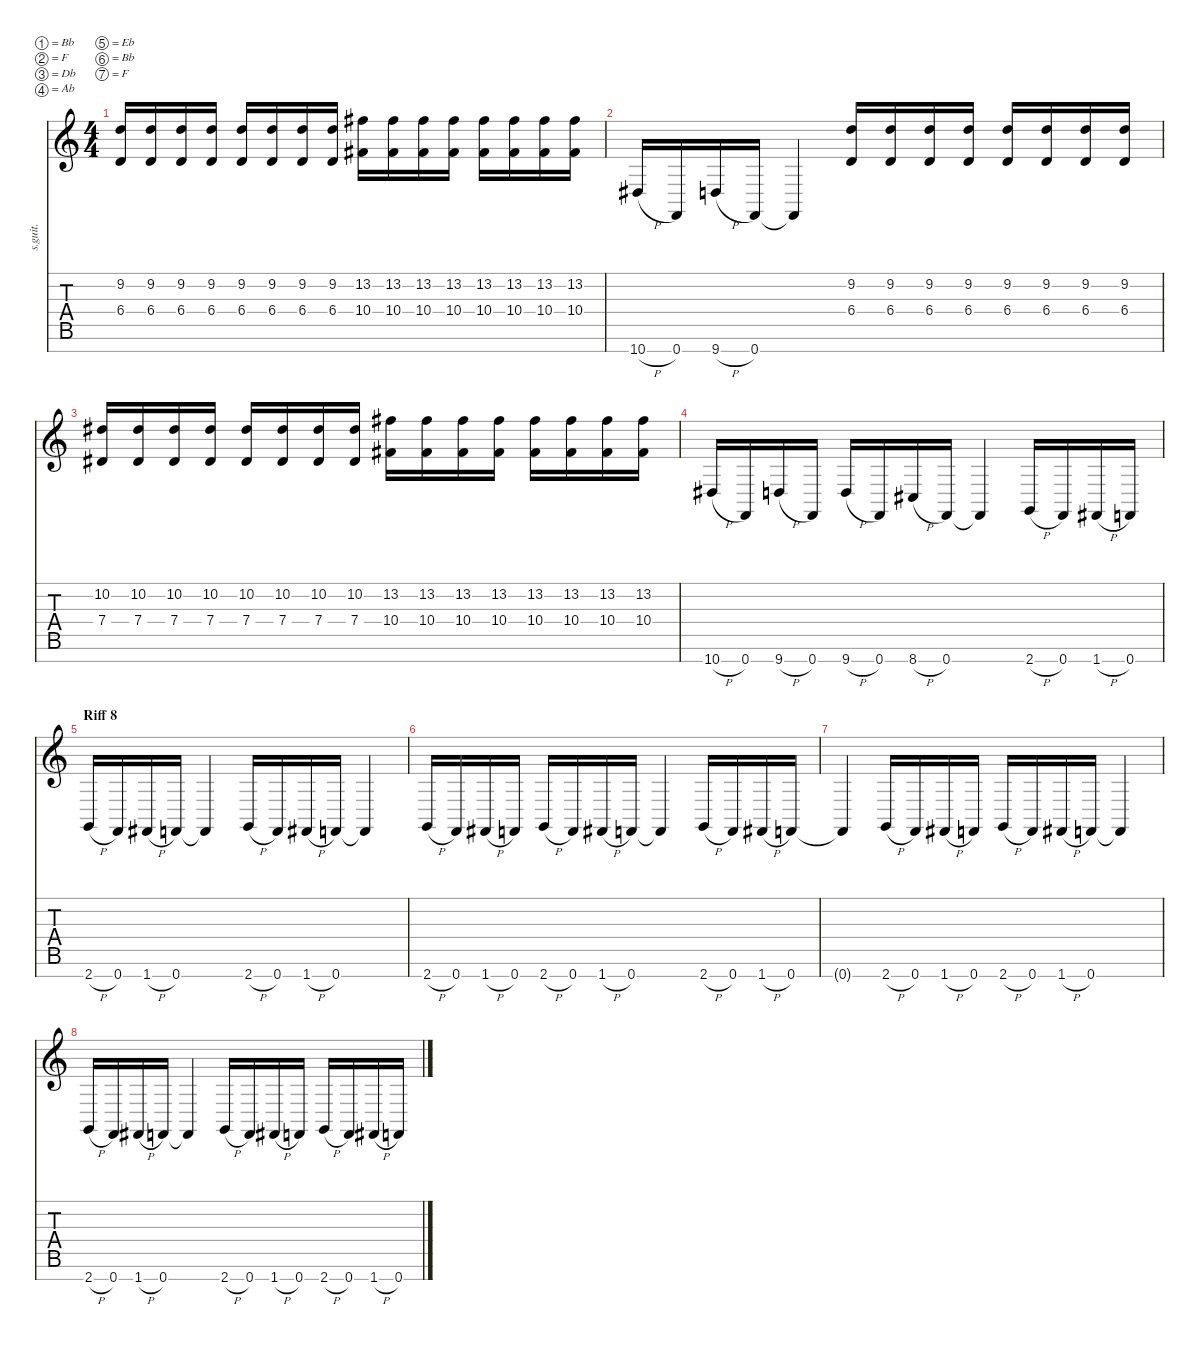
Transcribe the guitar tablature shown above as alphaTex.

\defaultSystemsLayout 4
\hideDynamics
\bracketExtendMode nobrackets
\track ("Rhythm" "s.guit.") {instrument distortionguitar}
\staff {score tabs}
\tuning (Bb3 F3 Db3 Ab2 Eb2 Bb1 F1)
\ts (4 4)
\tempo (133 hide)
\clef g2
\ks c
(9.2 6.4).16{lyrics (0 "") lyrics (1 "") lyrics (2 "") lyrics (3 "") lyrics (4 "") dy f} (9.2 6.4).16{lyrics (0 "") lyrics (1 "") lyrics (2 "") lyrics (3 "") lyrics (4 "")} (9.2 6.4).16{lyrics (0 "") lyrics (1 "") lyrics (2 "") lyrics (3 "") lyrics (4 "")} (9.2 6.4).16{lyrics (0 "") lyrics (1 "") lyrics (2 "") lyrics (3 "") lyrics (4 "")} (9.2 6.4).16{lyrics (0 "") lyrics (1 "") lyrics (2 "") lyrics (3 "") lyrics (4 "")} (9.2 6.4).16{lyrics (0 "") lyrics (1 "") lyrics (2 "") lyrics (3 "") lyrics (4 "")} (9.2 6.4).16{lyrics (0 "") lyrics (1 "") lyrics (2 "") lyrics (3 "") lyrics (4 "")} (9.2 6.4).16{lyrics (0 "") lyrics (1 "") lyrics (2 "") lyrics (3 "") lyrics (4 "")} (13.2{acc #} 10.4{acc #}).16{lyrics (0 "") lyrics (1 "") lyrics (2 "") lyrics (3 "") lyrics (4 "")} (13.2{acc #} 10.4{acc #}).16{lyrics (0 "") lyrics (1 "") lyrics (2 "") lyrics (3 "") lyrics (4 "")} (13.2{acc #} 10.4{acc #}).16{lyrics (0 "") lyrics (1 "") lyrics (2 "") lyrics (3 "") lyrics (4 "")} (13.2{acc #} 10.4{acc #}).16{lyrics (0 "") lyrics (1 "") lyrics (2 "") lyrics (3 "") lyrics (4 "")} (13.2{acc #} 10.4{acc #}).16{lyrics (0 "") lyrics (1 "") lyrics (2 "") lyrics (3 "") lyrics (4 "")} (13.2{acc #} 10.4{acc #}).16{lyrics (0 "") lyrics (1 "") lyrics (2 "") lyrics (3 "") lyrics (4 "")} (13.2{acc #} 10.4{acc #}).16{lyrics (0 "") lyrics (1 "") lyrics (2 "") lyrics (3 "") lyrics (4 "")} (13.2{acc #} 10.4{acc #}).16{lyrics (0 "") lyrics (1 "") lyrics (2 "") lyrics (3 "") lyrics (4 "")} |
10.7{h acc #}.16{lyrics (0 "") lyrics (1 "") lyrics (2 "") lyrics (3 "") lyrics (4 "")} 0.7.16{lyrics (0 "") lyrics (1 "") lyrics (2 "") lyrics (3 "") lyrics (4 "")} 9.7{h}.16{lyrics (0 "") lyrics (1 "") lyrics (2 "") lyrics (3 "") lyrics (4 "")} 0.7.16{lyrics (0 "") lyrics (1 "") lyrics (2 "") lyrics (3 "") lyrics (4 "")} 0.7{t}.4{lyrics (0 "") lyrics (1 "") lyrics (2 "") lyrics (3 "") lyrics (4 "")} (9.2 6.4).16{lyrics (0 "") lyrics (1 "") lyrics (2 "") lyrics (3 "") lyrics (4 "")} (9.2 6.4).16{lyrics (0 "") lyrics (1 "") lyrics (2 "") lyrics (3 "") lyrics (4 "")} (9.2 6.4).16{lyrics (0 "") lyrics (1 "") lyrics (2 "") lyrics (3 "") lyrics (4 "")} (9.2 6.4).16{lyrics (0 "") lyrics (1 "") lyrics (2 "") lyrics (3 "") lyrics (4 "")} (9.2 6.4).16{lyrics (0 "") lyrics (1 "") lyrics (2 "") lyrics (3 "") lyrics (4 "")} (9.2 6.4).16{lyrics (0 "") lyrics (1 "") lyrics (2 "") lyrics (3 "") lyrics (4 "")} (9.2 6.4).16{lyrics (0 "") lyrics (1 "") lyrics (2 "") lyrics (3 "") lyrics (4 "")} (9.2 6.4).16{lyrics (0 "") lyrics (1 "") lyrics (2 "") lyrics (3 "") lyrics (4 "")} |
(10.2{acc #} 7.4{acc #}).16{lyrics (0 "") lyrics (1 "") lyrics (2 "") lyrics (3 "") lyrics (4 "")} (10.2{acc #} 7.4{acc #}).16{lyrics (0 "") lyrics (1 "") lyrics (2 "") lyrics (3 "") lyrics (4 "")} (10.2{acc #} 7.4{acc #}).16{lyrics (0 "") lyrics (1 "") lyrics (2 "") lyrics (3 "") lyrics (4 "")} (10.2{acc #} 7.4{acc #}).16{lyrics (0 "") lyrics (1 "") lyrics (2 "") lyrics (3 "") lyrics (4 "")} (10.2{acc #} 7.4{acc #}).16{lyrics (0 "") lyrics (1 "") lyrics (2 "") lyrics (3 "") lyrics (4 "")} (10.2{acc #} 7.4{acc #}).16{lyrics (0 "") lyrics (1 "") lyrics (2 "") lyrics (3 "") lyrics (4 "")} (10.2{acc #} 7.4{acc #}).16{lyrics (0 "") lyrics (1 "") lyrics (2 "") lyrics (3 "") lyrics (4 "")} (10.2{acc #} 7.4{acc #}).16{lyrics (0 "") lyrics (1 "") lyrics (2 "") lyrics (3 "") lyrics (4 "")} (13.2{acc #} 10.4{acc #}).16{lyrics (0 "") lyrics (1 "") lyrics (2 "") lyrics (3 "") lyrics (4 "")} (13.2{acc #} 10.4{acc #}).16{lyrics (0 "") lyrics (1 "") lyrics (2 "") lyrics (3 "") lyrics (4 "")} (13.2{acc #} 10.4{acc #}).16{lyrics (0 "") lyrics (1 "") lyrics (2 "") lyrics (3 "") lyrics (4 "")} (13.2{acc #} 10.4{acc #}).16{lyrics (0 "") lyrics (1 "") lyrics (2 "") lyrics (3 "") lyrics (4 "")} (13.2{acc #} 10.4{acc #}).16{lyrics (0 "") lyrics (1 "") lyrics (2 "") lyrics (3 "") lyrics (4 "")} (13.2{acc #} 10.4{acc #}).16{lyrics (0 "") lyrics (1 "") lyrics (2 "") lyrics (3 "") lyrics (4 "")} (13.2{acc #} 10.4{acc #}).16{lyrics (0 "") lyrics (1 "") lyrics (2 "") lyrics (3 "") lyrics (4 "")} (13.2{acc #} 10.4{acc #}).16{lyrics (0 "") lyrics (1 "") lyrics (2 "") lyrics (3 "") lyrics (4 "")} |
10.7{h acc #}.16{lyrics (0 "") lyrics (1 "") lyrics (2 "") lyrics (3 "") lyrics (4 "")} 0.7.16{lyrics (0 "") lyrics (1 "") lyrics (2 "") lyrics (3 "") lyrics (4 "")} 9.7{h}.16{lyrics (0 "") lyrics (1 "") lyrics (2 "") lyrics (3 "") lyrics (4 "")} 0.7.16{lyrics (0 "") lyrics (1 "") lyrics (2 "") lyrics (3 "") lyrics (4 "")} 9.7{h}.16{lyrics (0 "") lyrics (1 "") lyrics (2 "") lyrics (3 "") lyrics (4 "")} 0.7.16{lyrics (0 "") lyrics (1 "") lyrics (2 "") lyrics (3 "") lyrics (4 "")} 8.7{h acc #}.16{lyrics (0 "") lyrics (1 "") lyrics (2 "") lyrics (3 "") lyrics (4 "")} 0.7.16{lyrics (0 "") lyrics (1 "") lyrics (2 "") lyrics (3 "") lyrics (4 "")} 0.7{t}.4{lyrics (0 "") lyrics (1 "") lyrics (2 "") lyrics (3 "") lyrics (4 "")} 2.7{h}.16{lyrics (0 "") lyrics (1 "") lyrics (2 "") lyrics (3 "") lyrics (4 "")} 0.7.16{lyrics (0 "") lyrics (1 "") lyrics (2 "") lyrics (3 "") lyrics (4 "")} 1.7{h acc #}.16{lyrics (0 "") lyrics (1 "") lyrics (2 "") lyrics (3 "") lyrics (4 "")} 0.7.16{lyrics (0 "") lyrics (1 "") lyrics (2 "") lyrics (3 "") lyrics (4 "")} |
\section ("" "Riff 8")
2.7{h}.16{lyrics (0 "") lyrics (1 "") lyrics (2 "") lyrics (3 "") lyrics (4 "")} 0.7.16{lyrics (0 "") lyrics (1 "") lyrics (2 "") lyrics (3 "") lyrics (4 "")} 1.7{h acc #}.16{lyrics (0 "") lyrics (1 "") lyrics (2 "") lyrics (3 "") lyrics (4 "")} 0.7.16{lyrics (0 "") lyrics (1 "") lyrics (2 "") lyrics (3 "") lyrics (4 "")} 0.7{t}.4{lyrics (0 "") lyrics (1 "") lyrics (2 "") lyrics (3 "") lyrics (4 "")} 2.7{h}.16{lyrics (0 "") lyrics (1 "") lyrics (2 "") lyrics (3 "") lyrics (4 "")} 0.7.16{lyrics (0 "") lyrics (1 "") lyrics (2 "") lyrics (3 "") lyrics (4 "")} 1.7{h acc #}.16{lyrics (0 "") lyrics (1 "") lyrics (2 "") lyrics (3 "") lyrics (4 "")} 0.7.16{lyrics (0 "") lyrics (1 "") lyrics (2 "") lyrics (3 "") lyrics (4 "")} 0.7{t}.4{lyrics (0 "") lyrics (1 "") lyrics (2 "") lyrics (3 "") lyrics (4 "")} |
2.7{h}.16{lyrics (0 "") lyrics (1 "") lyrics (2 "") lyrics (3 "") lyrics (4 "")} 0.7.16{lyrics (0 "") lyrics (1 "") lyrics (2 "") lyrics (3 "") lyrics (4 "")} 1.7{h acc #}.16{lyrics (0 "") lyrics (1 "") lyrics (2 "") lyrics (3 "") lyrics (4 "")} 0.7.16{lyrics (0 "") lyrics (1 "") lyrics (2 "") lyrics (3 "") lyrics (4 "")} 2.7{h}.16{lyrics (0 "") lyrics (1 "") lyrics (2 "") lyrics (3 "") lyrics (4 "")} 0.7.16{lyrics (0 "") lyrics (1 "") lyrics (2 "") lyrics (3 "") lyrics (4 "")} 1.7{h acc #}.16{lyrics (0 "") lyrics (1 "") lyrics (2 "") lyrics (3 "") lyrics (4 "")} 0.7.16{lyrics (0 "") lyrics (1 "") lyrics (2 "") lyrics (3 "") lyrics (4 "")} 0.7{t}.4{lyrics (0 "") lyrics (1 "") lyrics (2 "") lyrics (3 "") lyrics (4 "")} 2.7{h}.16{lyrics (0 "") lyrics (1 "") lyrics (2 "") lyrics (3 "") lyrics (4 "")} 0.7.16{lyrics (0 "") lyrics (1 "") lyrics (2 "") lyrics (3 "") lyrics (4 "")} 1.7{h acc #}.16{lyrics (0 "") lyrics (1 "") lyrics (2 "") lyrics (3 "") lyrics (4 "")} 0.7.16{lyrics (0 "") lyrics (1 "") lyrics (2 "") lyrics (3 "") lyrics (4 "")} |
0.7{t}.4{lyrics (0 "") lyrics (1 "") lyrics (2 "") lyrics (3 "") lyrics (4 "")} 2.7{h}.16{lyrics (0 "") lyrics (1 "") lyrics (2 "") lyrics (3 "") lyrics (4 "")} 0.7.16{lyrics (0 "") lyrics (1 "") lyrics (2 "") lyrics (3 "") lyrics (4 "")} 1.7{h acc #}.16{lyrics (0 "") lyrics (1 "") lyrics (2 "") lyrics (3 "") lyrics (4 "")} 0.7.16{lyrics (0 "") lyrics (1 "") lyrics (2 "") lyrics (3 "") lyrics (4 "")} 2.7{h}.16{lyrics (0 "") lyrics (1 "") lyrics (2 "") lyrics (3 "") lyrics (4 "")} 0.7.16{lyrics (0 "") lyrics (1 "") lyrics (2 "") lyrics (3 "") lyrics (4 "")} 1.7{h acc #}.16{lyrics (0 "") lyrics (1 "") lyrics (2 "") lyrics (3 "") lyrics (4 "")} 0.7.16{lyrics (0 "") lyrics (1 "") lyrics (2 "") lyrics (3 "") lyrics (4 "")} 0.7{t}.4{lyrics (0 "") lyrics (1 "") lyrics (2 "") lyrics (3 "") lyrics (4 "")} |
2.7{h}.16{lyrics (0 "") lyrics (1 "") lyrics (2 "") lyrics (3 "") lyrics (4 "")} 0.7.16{lyrics (0 "") lyrics (1 "") lyrics (2 "") lyrics (3 "") lyrics (4 "")} 1.7{h acc #}.16{lyrics (0 "") lyrics (1 "") lyrics (2 "") lyrics (3 "") lyrics (4 "")} 0.7.16{lyrics (0 "") lyrics (1 "") lyrics (2 "") lyrics (3 "") lyrics (4 "")} 0.7{t}.4{lyrics (0 "") lyrics (1 "") lyrics (2 "") lyrics (3 "") lyrics (4 "")} 2.7{h}.16{lyrics (0 "") lyrics (1 "") lyrics (2 "") lyrics (3 "") lyrics (4 "")} 0.7.16{lyrics (0 "") lyrics (1 "") lyrics (2 "") lyrics (3 "") lyrics (4 "")} 1.7{h acc #}.16{lyrics (0 "") lyrics (1 "") lyrics (2 "") lyrics (3 "") lyrics (4 "")} 0.7.16{lyrics (0 "") lyrics (1 "") lyrics (2 "") lyrics (3 "") lyrics (4 "")} 2.7{h}.16{lyrics (0 "") lyrics (1 "") lyrics (2 "") lyrics (3 "") lyrics (4 "")} 0.7.16{lyrics (0 "") lyrics (1 "") lyrics (2 "") lyrics (3 "") lyrics (4 "")} 1.7{h acc #}.16{lyrics (0 "") lyrics (1 "") lyrics (2 "") lyrics (3 "") lyrics (4 "")} 0.7.16{lyrics (0 "") lyrics (1 "") lyrics (2 "") lyrics (3 "") lyrics (4 "")}
